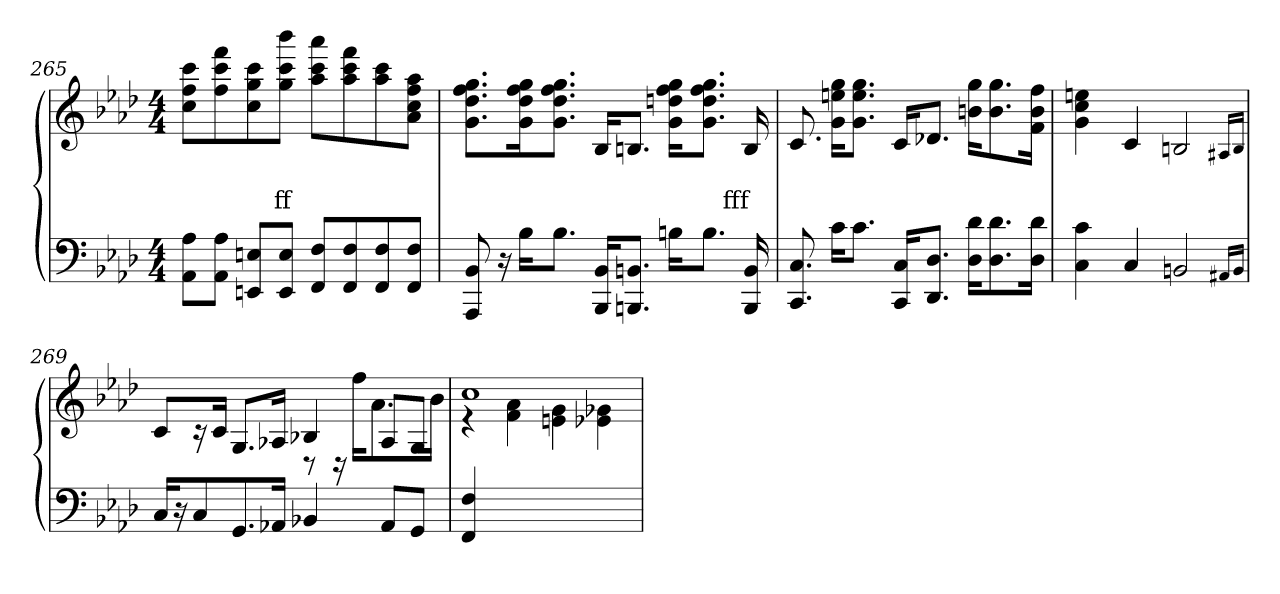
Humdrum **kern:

**kern	**kern	**text	**text
*part2	*part1	*part1	*part1
*staff2	*staff1	*staff1	*staff1
*clefF4	*clefG2	*	*
*k[b-e-a-d-]	*k[b-e-a-d-]	*	*
*M4/4	*M4/4	*	*
=265	=265	=265	=265
8A- 8AA-L	8ccc 8ff 8ccL	.	.
8A- 8AA-J	8fff 8ccc 8ff	.	.
8En 8EEnL	8ccc 8gg 8cc	.	.
8E 8EEJ	8bbb- 8ccc 8ggJ	.	ff
8F 8FFL	8aaa- 8ccc 8aa-L	.	.
8F 8FF	8fff 8ccc 8aa-	.	.
8F 8FF	8ccc 8aa-	.	.
8F 8FFJ	8aa- 8ff 8cc 8a-J	.	.
=266	=266	=266	=266
8BB- 8AAA-	8.gg 8.ff 8.dd- 8.gL	.	.
16r	.	.	.
16B-KL	16gg 16ff 16dd- 16g	.	.
8.B-J	8.gg 8.ff 8.dd- 8.gJ	.	.
16BB- 16BBB-KL	16B-KL	.	.
8.BBn 8.BBBnJ	8.BnJ	.	.
16BnKL	16gg 16ff 16ddn 16gKL	.	.
8.BJ	8.gg 8.ff 8.dd 8.gJ	.	.
16BB 16BBB	16B	.	fff
=267	=267	=267	=267
8.C 8.CC	8.c	.	.
16cKL	16gg 16een 16gKL	.	.
8.cJ	8.gg 8.ee 8.gJ	.	.
16C 16CCKL	16cKL	.	.
8.D- 8.DD-J	8.d-XJ	.	.
16d- 16D-KL	16gg 16bnKL	.	.
8.d- 8.D-	8.gg 8.b	.	.
16d- 16D-Jk	16ff 16b 16fJk	.	.
=268	=268	=268	=268
4c 4C	4een 4cc 4g	.	.
4C	4c	.	.
2BBn	2Bn	.	.
16qqAA#X/LL	16qA#XLL	.	.
16qqBB/JJ	16qBJJ	.	.
=269	=269	=269	=269
*	*^	*	*
16CL	8cL	2ryy	.	.
16r	.	.	.	.
8C	16r	.	.	.
.	16cJ	.	.	.
8.GG	8.GL	.	.	.
16AA-XJk	16A-XJk	.	.	.
4BB-X	4B-X	8r	.	.
.	.	16r	.	.
.	.	16ffKL	.	.
8AA-L	8A-L	8.a-	.	.
8GGJ	8GJ	.	.	.
.	.	16b-Jk	.	.
=270	=270	=270	=270	=270
4F 4FF	1cc	4r	.	.
2.ryy	.	4a- 4f	.	.
.	.	4g 4en	.	.
.	.	4g-X 4e-X	.	.
*	*v	*v	*	*
=	=	=	=
*-	*-	*-	*-
